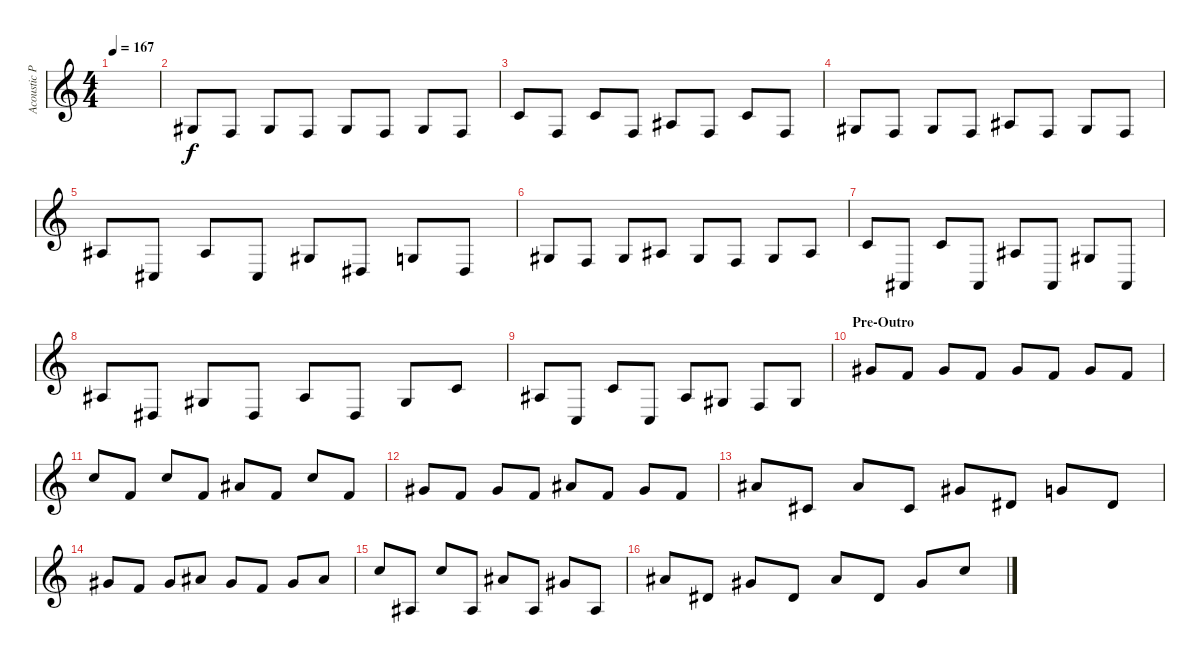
\track ("Acoustic Piano (Staff 1)" "Acoustic P") {instrument acousticgrandpiano}
\staff {score}
\tuning (E4 B3 G3 D3 A2 E2 B1) {hide}
\ts (4 4)
\tempo 167
\clef g2
\ks c
|
1.3.8 3.4.8 1.3.8 3.4.8 1.3.8 3.4.8 1.3.8 3.4.8 |
1.2.8 3.4.8 1.2.8 3.4.8 3.3.8 3.4.8 1.2.8 3.4.8 |
1.3.8 3.4.8 1.3.8 3.4.8 3.3.8 3.4.8 1.3.8 3.4.8 |
3.3.8 4.5.8 3.3.8 4.5.8 1.3.8 1.4.8 0.3.8 1.4.8 |
1.3.8 3.4.8 1.3.8 3.3.8 1.3.8 3.4.8 1.3.8 3.3.8 |
1.2.8 1.5.8 1.2.8 1.5.8 3.3.8 1.5.8 1.3.8 1.5.8 |
3.3.8 1.4.8 1.3.8 1.4.8 3.3.8 1.4.8 1.3.8 1.2.8 |
3.3.8 3.5.8 1.2.8 3.5.8 3.3.8 1.3.8 3.4.8 1.3.8 |
\section ("" "Pre-Outro")
4.1.8 1.1.8 4.1.8 1.1.8 4.1.8 1.1.8 4.1.8 1.1.8 |
8.1.8 1.1.8 8.1.8 1.1.8 6.1.8 1.1.8 8.1.8 1.1.8 |
4.1.8 1.1.8 4.1.8 1.1.8 6.1.8 1.1.8 4.1.8 1.1.8 |
6.1.8 2.2.8 6.1.8 2.2.8 4.1.8 4.2.8 3.1.8 4.2.8 |
4.1.8 1.1.8 4.1.8 6.1.8 4.1.8 1.1.8 4.1.8 6.1.8 |
8.1.8 3.3.8 8.1.8 3.3.8 6.1.8 3.3.8 4.1.8 3.3.8 |
6.1.8 4.2.8 4.1.8 4.2.8 6.1.8 4.2.8 4.1.8 8.1.8
